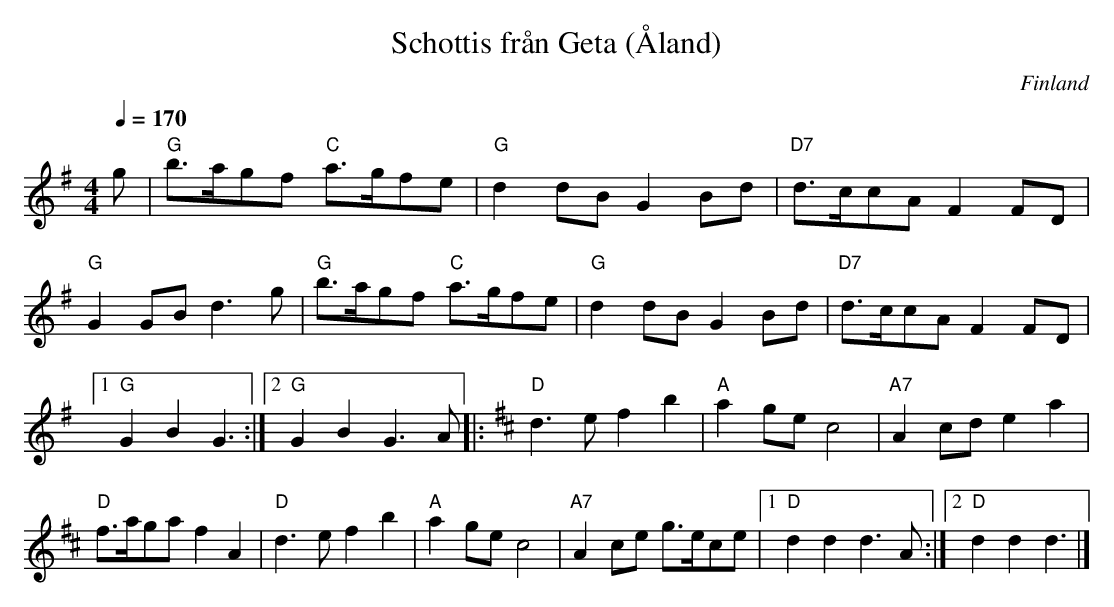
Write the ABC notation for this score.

X:1
T:Schottis från Geta (Åland)
O:Finland
M:4/4
L:1/8
Q:1/4=170
K:G
K:G
g|"G"b>agf "C"a>gfe|"G"d2dB G2Bd|"D7"d>ccA F2FD|"G"G2GB d3g|\
"G"b>agf "C"a>gfe|"G"d2dB G2Bd|"D7"d>ccA F2FD|[1"G"G2B2 G3:|\
[2"G"G2B2 G3A|:\
K:D
"D"d3e f2b2|"A"a2ge c4|"A7"A2cd e2a2|"D"f>aga f2A2|\
"D"d3e f2b2|"A"a2ge c4|"A7"A2ce g>ece|[1"D"d2d2 d3A:|[2"D"d2d2 d3|]
